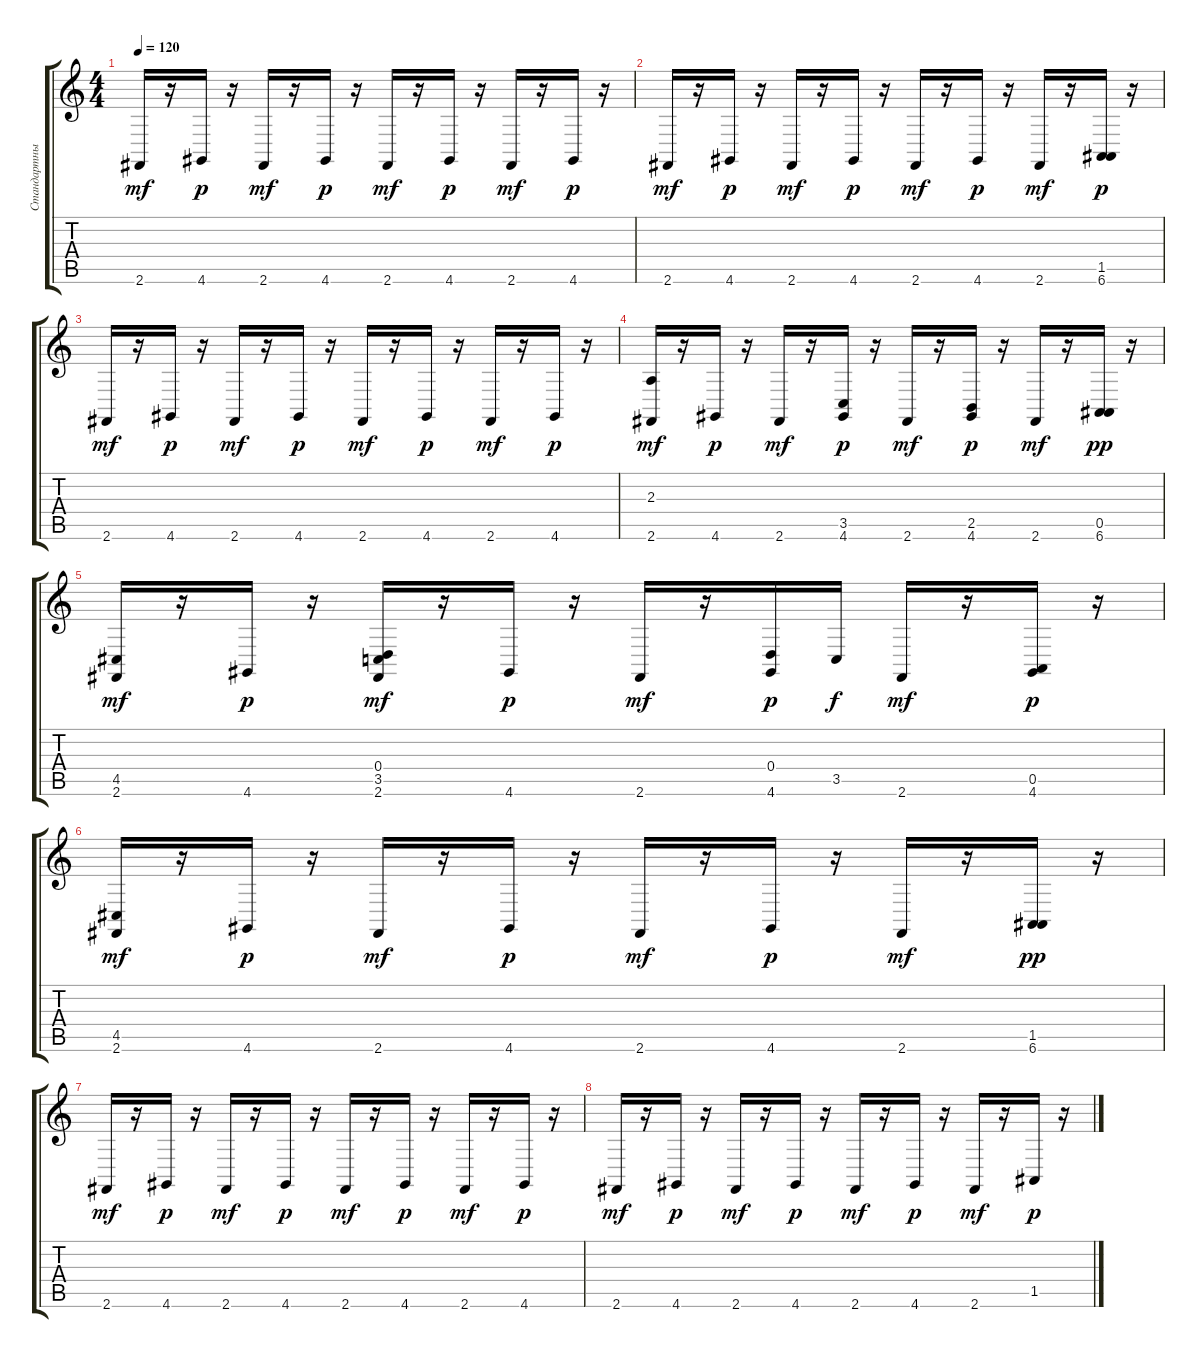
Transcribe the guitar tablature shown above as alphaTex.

\track ("Стандартный Набор" "Стандартны") {instrument synthdrum}
\staff {score tabs}
\tuning (E4 B3 G3 D3 A2 E2) {hide}
\ts (4 4)
\tempo 120
\clef g2
\ks c
2.6.16{dy mf} r.16 4.6.16{dy p} r.16 2.6.16{dy mf} r.16 4.6.16{dy p} r.16 2.6.16{dy mf} r.16 4.6.16{dy p} r.16 2.6.16{dy mf} r.16 4.6.16{dy p} r.16 |
2.6.16{dy mf} r.16 4.6.16{dy p} r.16 2.6.16{dy mf} r.16 4.6.16{dy p} r.16 2.6.16{dy mf} r.16 4.6.16{dy p} r.16 2.6.16{dy mf} r.16 (1.5 6.6).16{dy p} r.16 |
2.6.16{dy mf} r.16 4.6.16{dy p} r.16 2.6.16{dy mf} r.16 4.6.16{dy p} r.16 2.6.16{dy mf} r.16 4.6.16{dy p} r.16 2.6.16{dy mf} r.16 4.6.16{dy p} r.16 |
(2.3 2.6).16{dy mf} r.16 4.6.16{dy p} r.16 2.6.16{dy mf} r.16 (3.5 4.6).16{dy p} r.16 2.6.16{dy mf} r.16 (2.5 4.6).16{dy p} r.16 2.6.16{dy mf} r.16 (0.5 6.6).16{dy pp} r.16 |
(4.5 2.6).16{dy mf} r.16 4.6.16{dy p} r.16 (0.4 3.5 2.6).16{dy mf} r.16 4.6.16{dy p} r.16 2.6.16{dy mf} r.16 (0.4 4.6).16{dy p} 3.5.16{dy f} 2.6.16{dy mf} r.16 (0.5 4.6).16{dy p} r.16 |
(4.5 2.6).16{dy mf} r.16 4.6.16{dy p} r.16 2.6.16{dy mf} r.16 4.6.16{dy p} r.16 2.6.16{dy mf} r.16 4.6.16{dy p} r.16 2.6.16{dy mf} r.16 (1.5 6.6).16{dy pp} r.16 |
2.6.16{dy mf} r.16 4.6.16{dy p} r.16 2.6.16{dy mf} r.16 4.6.16{dy p} r.16 2.6.16{dy mf} r.16 4.6.16{dy p} r.16 2.6.16{dy mf} r.16 4.6.16{dy p} r.16 |
2.6.16{dy mf} r.16 4.6.16{dy p} r.16 2.6.16{dy mf} r.16 4.6.16{dy p} r.16 2.6.16{dy mf} r.16 4.6.16{dy p} r.16 2.6.16{dy mf} r.16 1.5.16{dy p} r.16
